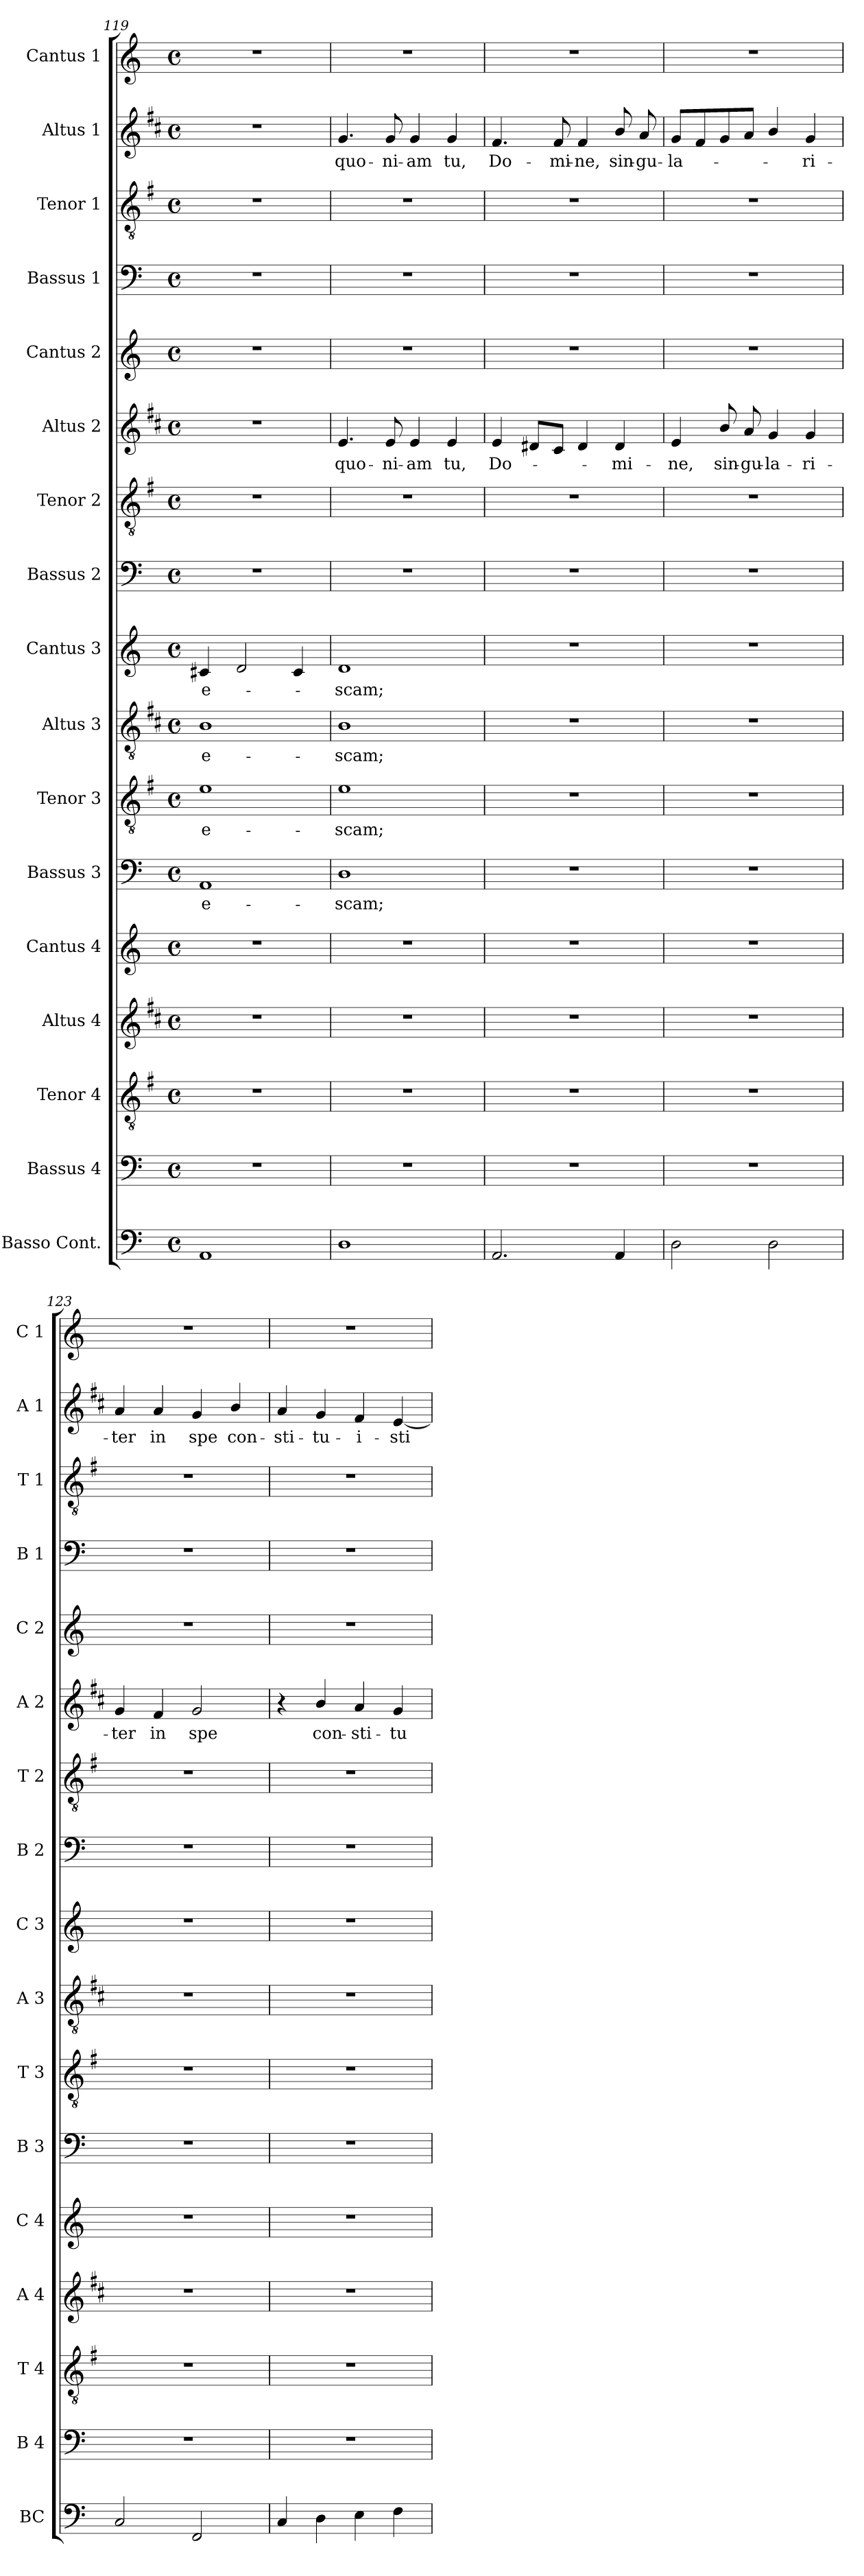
**kern	**kern	**kern	**kern	**kern	**kern	**text	**kern	**text	**kern	**text	**kern	**text	**kern	**kern	**kern	**text	**kern	**kern	**kern	**kern	**text	**kern
*part17	*part16	*part15	*part14	*part13	*part12	*part12	*part11	*part11	*part10	*part10	*part9	*part9	*part8	*part7	*part6	*part6	*part5	*part4	*part3	*part2	*part2	*part1
*staff17	*staff16	*staff15	*staff14	*staff13	*staff12	*staff12	*staff11	*staff11	*staff10	*staff10	*staff9	*staff9	*staff8	*staff7	*staff6	*staff6	*staff5	*staff4	*staff3	*staff2	*staff2	*staff1
*I"Basso Cont.	*I"Bassus 4	*I"Tenor 4	*I"Altus 4	*I"Cantus 4	*I"Bassus 3	*	*I"Tenor 3	*	*I"Altus 3	*	*I"Cantus 3	*	*I"Bassus 2	*I"Tenor 2	*I"Altus 2	*	*I"Cantus 2	*I"Bassus 1	*I"Tenor 1	*I"Altus 1	*	*I"Cantus 1
*I'BC	*I'B 4	*I'T 4	*I'A 4	*I'C 4	*I'B 3	*	*I'T 3	*	*I'A 3	*	*I'C 3	*	*I'B 2	*I'T 2	*I'A 2	*	*I'C 2	*I'B 1	*I'T 1	*I'A 1	*	*I'C 1
*clefF4	*clefF4	*clefGv2	*clefG2	*clefG2	*clefF4	*	*clefGv2	*	*clefGv2	*	*clefG2	*	*clefF4	*clefGv2	*clefG2	*	*clefG2	*clefF4	*clefGv2	*clefG2	*	*clefG2
*	*	*ITrd4c7	*ITrd1c2	*	*	*	*ITrd4c7	*	*ITrd1c2	*	*	*	*	*ITrd4c7	*ITrd1c2	*	*	*	*ITrd4c7	*ITrd1c2	*	*
*k[]	*k[]	*k[]	*k[]	*k[]	*k[]	*	*k[]	*	*k[]	*	*k[]	*	*k[]	*k[]	*k[]	*	*k[]	*k[]	*k[]	*k[]	*	*k[]
*C:	*C:	*C:	*C:	*C:	*C:	*	*C:	*	*C:	*	*C:	*	*C:	*C:	*C:	*	*C:	*C:	*C:	*C:	*	*C:
*M4/4	*M4/4	*M4/4	*M4/4	*M4/4	*M4/4	*	*M4/4	*	*M4/4	*	*M4/4	*	*M4/4	*M4/4	*M4/4	*	*M4/4	*M4/4	*M4/4	*M4/4	*	*M4/4
*met(c)	*met(c)	*met(c)	*met(c)	*met(c)	*met(c)	*	*met(c)	*	*met(c)	*	*met(c)	*	*met(c)	*met(c)	*met(c)	*	*met(c)	*met(c)	*met(c)	*met(c)	*	*met(c)
=119	=119	=119	=119	=119	=119	=119	=119	=119	=119	=119	=119	=119	=119	=119	=119	=119	=119	=119	=119	=119	=119	=119
!	!	!	!	!	!	!LO:LY:b	!	!LO:LY:b	!	!LO:LY:b	!	!LO:LY:b	!	!	!	!	!	!	!	!	!	!
1AA	1r	1r	1r	1r	1AA	-e-	1A	-e-	1A	-e-	4c#X/	-e-	1r	1r	1r	.	1r	1r	1r	1r	.	1r
.	.	.	.	.	.	.	.	.	.	.	2d/	.	.	.	.	.	.	.	.	.	.	.
.	.	.	.	.	.	.	.	.	.	.	4c#/	.	.	.	.	.	.	.	.	.	.	.
=120	=120	=120	=120	=120	=120	=120	=120	=120	=120	=120	=120	=120	=120	=120	=120	=120	=120	=120	=120	=120	=120	=120
!	!	!	!	!	!	!LO:LY:b	!	!LO:LY:b	!	!LO:LY:b	!	!LO:LY:b	!	!	!	!LO:LY:b	!	!	!	!	!LO:LY:b	!
1D	1r	1r	1r	1r	1D	-scam;	1A	-scam;	1A	-scam;	1d	-scam;	1r	1r	4.d/	quo-	1r	1r	1r	4.f/	quo-	1r
!	!	!	!	!	!	!	!	!	!	!	!	!	!	!	!	!LO:LY:b	!	!	!	!	!LO:LY:b	!
.	.	.	.	.	.	.	.	.	.	.	.	.	.	.	8d/	-ni-	.	.	.	8f/	-ni-	.
!	!	!	!	!	!	!	!	!	!	!	!	!	!	!	!	!LO:LY:b	!	!	!	!	!LO:LY:b	!
.	.	.	.	.	.	.	.	.	.	.	.	.	.	.	4d/	-am	.	.	.	4f/	-am	.
!	!	!	!	!	!	!	!	!	!	!	!	!	!	!	!	!LO:LY:b	!	!	!	!	!LO:LY:b	!
.	.	.	.	.	.	.	.	.	.	.	.	.	.	.	4d/	tu,	.	.	.	4f/	tu,	.
=121	=121	=121	=121	=121	=121	=121	=121	=121	=121	=121	=121	=121	=121	=121	=121	=121	=121	=121	=121	=121	=121	=121
!	!	!	!	!	!	!	!	!	!	!	!	!	!	!	!	!LO:LY:b	!	!	!	!	!LO:LY:b	!
2.AA/	1r	1r	1r	1r	1r	.	1r	.	1r	.	1r	.	1r	1r	4d/	Do-	1r	1r	1r	4.e/	Do-	1r
.	.	.	.	.	.	.	.	.	.	.	.	.	.	.	8c#X/L	.	.	.	.	.	.	.
!	!	!	!	!	!	!	!	!	!	!	!	!	!	!	!	!	!	!	!	!	!LO:LY:b	!
.	.	.	.	.	.	.	.	.	.	.	.	.	.	.	8B/J	.	.	.	.	8e/	-mi-	.
!	!	!	!	!	!	!	!	!	!	!	!	!	!	!	!	!	!	!	!	!	!LO:LY:b	!
.	.	.	.	.	.	.	.	.	.	.	.	.	.	.	4c#/	.	.	.	.	4e/	-ne,	.
!	!	!	!	!	!	!	!	!	!	!	!	!	!	!	!	!LO:LY:b	!	!	!	!	!LO:LY:b	!
4AA/	.	.	.	.	.	.	.	.	.	.	.	.	.	.	4c#/	-mi-	.	.	.	8a/	sin-	.
!	!	!	!	!	!	!	!	!	!	!	!	!	!	!	!	!	!	!	!	!	!LO:LY:b	!
.	.	.	.	.	.	.	.	.	.	.	.	.	.	.	.	.	.	.	.	8g/	-gu-	.
=122	=122	=122	=122	=122	=122	=122	=122	=122	=122	=122	=122	=122	=122	=122	=122	=122	=122	=122	=122	=122	=122	=122
!	!	!	!	!	!	!	!	!	!	!	!	!	!	!	!	!LO:LY:b	!	!	!	!	!LO:LY:b	!
2D\	1r	1r	1r	1r	1r	.	1r	.	1r	.	1r	.	1r	1r	4d/	-ne,	1r	1r	1r	8f/L	-la-	1r
.	.	.	.	.	.	.	.	.	.	.	.	.	.	.	.	.	.	.	.	8e/	.	.
!	!	!	!	!	!	!	!	!	!	!	!	!	!	!	!	!LO:LY:b	!	!	!	!	!	!
.	.	.	.	.	.	.	.	.	.	.	.	.	.	.	8a/	sin-	.	.	.	8f/	.	.
!	!	!	!	!	!	!	!	!	!	!	!	!	!	!	!	!LO:LY:b	!	!	!	!	!	!
.	.	.	.	.	.	.	.	.	.	.	.	.	.	.	8g/	-gu-	.	.	.	8g/J	.	.
!	!	!	!	!	!	!	!	!	!	!	!	!	!	!	!	!LO:LY:b	!	!	!	!	!	!
2D\	.	.	.	.	.	.	.	.	.	.	.	.	.	.	4f/	-la-	.	.	.	4a/	.	.
!	!	!	!	!	!	!	!	!	!	!	!	!	!	!	!	!LO:LY:b	!	!	!	!	!LO:LY:b	!
.	.	.	.	.	.	.	.	.	.	.	.	.	.	.	4f/	-ri-	.	.	.	4f/	-ri-	.
=123	=123	=123	=123	=123	=123	=123	=123	=123	=123	=123	=123	=123	=123	=123	=123	=123	=123	=123	=123	=123	=123	=123
!	!	!	!	!	!	!	!	!	!	!	!	!	!	!	!	!LO:LY:b	!	!	!	!	!LO:LY:b	!
2C/	1r	1r	1r	1r	1r	.	1r	.	1r	.	1r	.	1r	1r	4f/	-ter	1r	1r	1r	4g/	-ter	1r
!	!	!	!	!	!	!	!	!	!	!	!	!	!	!	!	!LO:LY:b	!	!	!	!	!LO:LY:b	!
.	.	.	.	.	.	.	.	.	.	.	.	.	.	.	4e/	in	.	.	.	4g/	in	.
!	!	!	!	!	!	!	!	!	!	!	!	!	!	!	!	!LO:LY:b	!	!	!	!	!LO:LY:b	!
2FF/	.	.	.	.	.	.	.	.	.	.	.	.	.	.	2f/	spe	.	.	.	4f/	spe	.
!	!	!	!	!	!	!	!	!	!	!	!	!	!	!	!	!	!	!	!	!	!LO:LY:b	!
.	.	.	.	.	.	.	.	.	.	.	.	.	.	.	.	.	.	.	.	4a/	con-	.
!!LO:PB:g=z
=124	=124	=124	=124	=124	=124	=124	=124	=124	=124	=124	=124	=124	=124	=124	=124	=124	=124	=124	=124	=124	=124	=124
!	!	!	!	!	!	!	!	!	!	!	!	!	!	!	!	!	!	!	!	!	!LO:LY:b	!
4C/	1r	1r	1r	1r	1r	.	1r	.	1r	.	1r	.	1r	1r	4r	.	1r	1r	1r	4g/	-sti-	1r
!	!	!	!	!	!	!	!	!	!	!	!	!	!	!	!	!LO:LY:b	!	!	!	!	!LO:LY:b	!
4D\	.	.	.	.	.	.	.	.	.	.	.	.	.	.	4a/	con-	.	.	.	4f/	-tu-	.
!	!	!	!	!	!	!	!	!	!	!	!	!	!	!	!	!LO:LY:b	!	!	!	!	!LO:LY:b	!
4E\	.	.	.	.	.	.	.	.	.	.	.	.	.	.	4g/	-sti-	.	.	.	4e/	-i-	.
!	!	!	!	!	!	!	!	!	!	!	!	!	!	!	!	!LO:LY:b	!	!	!	!	!LO:LY:b	!
4F\	.	.	.	.	.	.	.	.	.	.	.	.	.	.	4f/	-tu-	.	.	.	[4d/	-sti	.
=	=	=	=	=	=	=	=	=	=	=	=	=	=	=	=	=	=	=	=	=	=	=
*-	*-	*-	*-	*-	*-	*-	*-	*-	*-	*-	*-	*-	*-	*-	*-	*-	*-	*-	*-	*-	*-	*-
